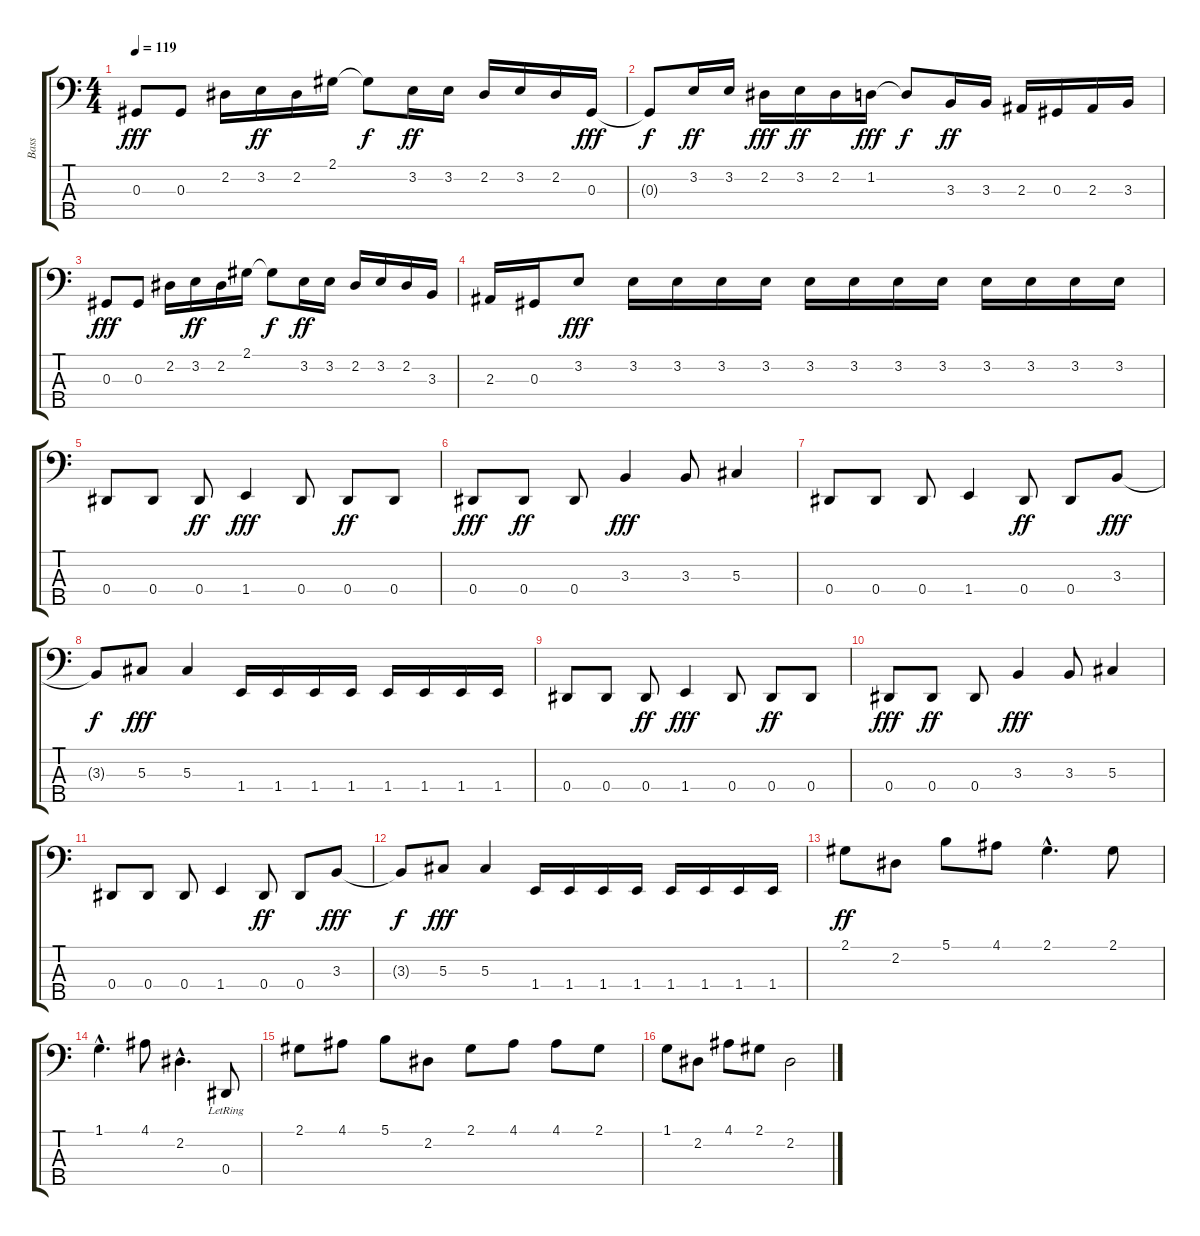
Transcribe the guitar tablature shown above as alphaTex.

\track ("Bass" "Bass") {instrument electricbassfinger}
\staff {score tabs}
\tuning (Gb2 Db2 Ab1 Eb1 Bb0) {hide}
\ts (4 4)
\tempo 119
\clef f4
\ks c
0.3.8{dy fff} 0.3.8 2.2.16 3.2.16{dy ff} 2.2.16 2.1.16 2.1{t}.8{dy f} 3.2.16{dy ff} 3.2.16 2.2.16 3.2.16 2.2.16 0.3.16{dy fff} |
0.3{t}.8{dy f} 3.2.16{dy ff} 3.2.16 2.2.16{dy fff} 3.2.16{dy ff} 2.2.16 1.2.16{dy fff} 1.2{t}.8{dy f} 3.3.16{dy ff} 3.3.16 2.3.16 0.3.16 2.3.16 3.3.16 |
0.3.8{dy fff} 0.3.8 2.2.16 3.2.16{dy ff} 2.2.16 2.1.16 2.1{t}.8{dy f} 3.2.16{dy ff} 3.2.16 2.2.16 3.2.16 2.2.16 3.3.16 |
2.3.16 0.3.16 3.2.8{dy fff} 3.2.16 3.2.16 3.2.16 3.2.16 3.2.16 3.2.16 3.2.16 3.2.16 3.2.16 3.2.16 3.2.16 3.2.16 |
0.4.8 0.4.8 0.4.8{dy ff} 1.4.4{dy fff} 0.4.8 0.4.8{dy ff} 0.4.8 |
0.4.8{dy fff} 0.4.8{dy ff} 0.4.8 3.3.4{dy fff} 3.3.8 5.3.4 |
0.4.8 0.4.8 0.4.8 1.4.4 0.4.8{dy ff} 0.4.8 3.3.8{dy fff} |
3.3{t}.8{dy f} 5.3.8{dy fff} 5.3.4 1.4.16 1.4.16 1.4.16 1.4.16 1.4.16 1.4.16 1.4.16 1.4.16 |
0.4.8 0.4.8 0.4.8{dy ff} 1.4.4{dy fff} 0.4.8 0.4.8{dy ff} 0.4.8 |
0.4.8{dy fff} 0.4.8{dy ff} 0.4.8 3.3.4{dy fff} 3.3.8 5.3.4 |
0.4.8 0.4.8 0.4.8 1.4.4 0.4.8{dy ff} 0.4.8 3.3.8{dy fff} |
3.3{t}.8{dy f} 5.3.8{dy fff} 5.3.4 1.4.16 1.4.16 1.4.16 1.4.16 1.4.16 1.4.16 1.4.16 1.4.16 |
2.1.8{dy ff} 2.2.8 5.1.8 4.1.8 2.1{hac}.4{d} 2.1.8 |
1.1{hac}.4{d} 4.1.8 2.2{hac}.4{d} 0.4{lr}.8 |
2.1.8 4.1.8 5.1.8 2.2.8 2.1.8 4.1.8 4.1.8 2.1.8 |
1.1.8 2.2.8 4.1.8 2.1.8 2.2.2
